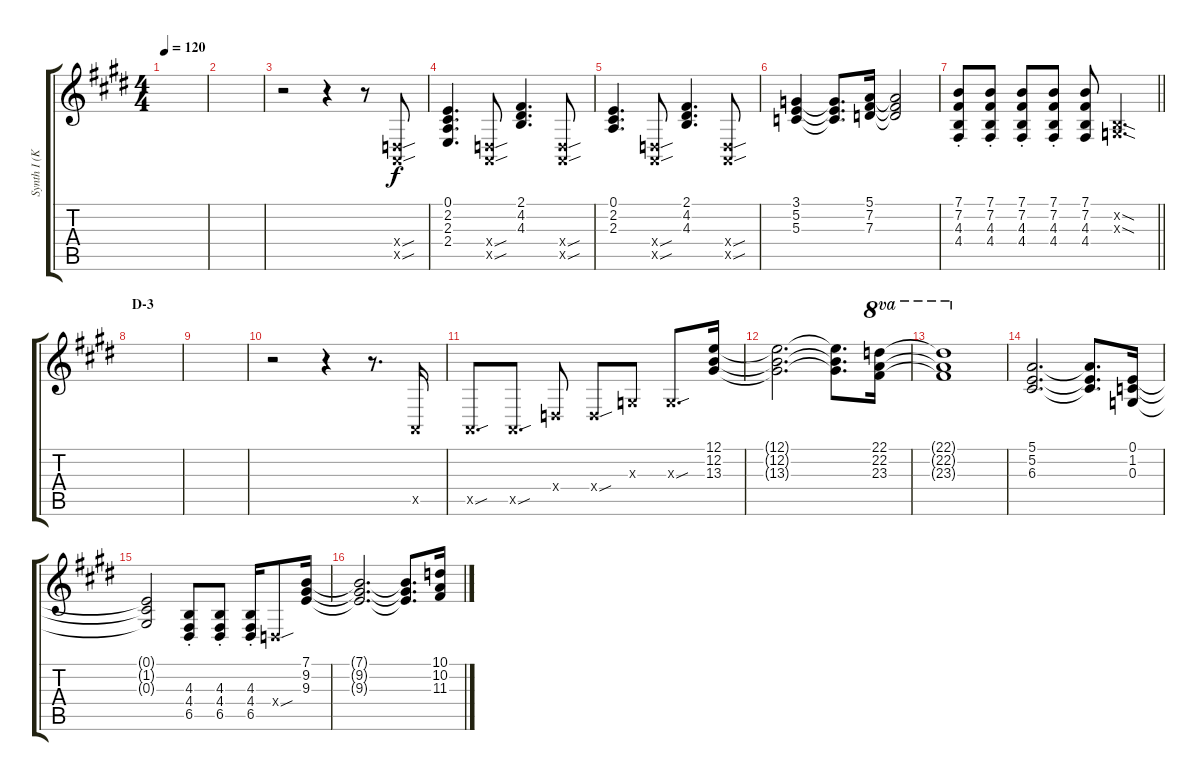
\track ("Synth I (Kotobuki Tsumugi)" "Synth I (K") {instrument lead2sawtooth}
\staff {score tabs}
\tuning (E4 B3 G3 D3 A2 E2) {hide}
\ts (4 4)
\tempo 120
\clef g2
\ks e
|
|
r.2 r.4 r.8 (0.4{sou x} 0.5{sou x}).8 |
(0.1 2.2 2.3 2.4).4{d} (0.4{sou x} 0.5{sou x}).8 (2.1 4.2 4.3).4{d} (0.4{sou x} 0.5{sou x}).8 |
(0.1 2.2 2.3).4{d} (0.4{sou x} 0.5{sou x}).8 (2.1 4.2 4.3).4{d} (0.4{sou x} 0.5{sou x}).8 |
(3.1 5.2 5.3).4 (3.1{t} 5.2{t} 5.3{t}).8{d} (5.1 7.2 7.3).16 (5.1{t} 7.2{t} 7.3{t}).2 |
\barLineRight lightlight
(7.1{st} 7.2{st} 4.3{st} 4.4{st}).8 (7.1{st} 7.2{st} 4.3{st} 4.4{st}).8 (7.1{st} 7.2{st} 4.3{st} 4.4{st}).8 (7.1{st} 7.2{st} 4.3{st} 4.4{st}).8 (7.1 7.2 4.3 4.4).8 (0.2{sod x} 0.3{sod x}).4{d} |
\section ("" "D-3")
|
|
r.2 r.4 r.8{d} 0.5{x}.16 |
0.5{sou x}.8{d} 0.5{sou x}.8{d} 0.4{x}.8 0.4{sou x}.8 0.3{x}.8 0.3{sou x}.8{d} (12.1 12.2 13.3).16 |
(12.1{t} 12.2{t} 13.3{t}).2{d} (12.1{t} 12.2{t} 13.3{t}).8{d} (22.1 22.2 23.3).16{ot 8va} |
(22.1{t} 22.2{t} 23.3{t}).1{ot 8va} |
(5.1 5.2 6.3).2{d} (5.1{t} 5.2{t} 6.3{t}).8{d} (0.1 1.2 0.3).16 |
(0.1{t} 1.2{t} 0.3{t}).2 (4.3{st} 4.4{st} 6.5{st}).8 (4.3{st} 4.4{st} 6.5{st}).8 (4.3{st} 4.4{st} 6.5{st}).16 0.4{sou x}.8 (7.1 9.2 9.3).16 |
(7.1{t} 9.2{t} 9.3{t}).2{d} (7.1{t} 9.2{t} 9.3{t}).8{d} (10.1 10.2 11.3).16
